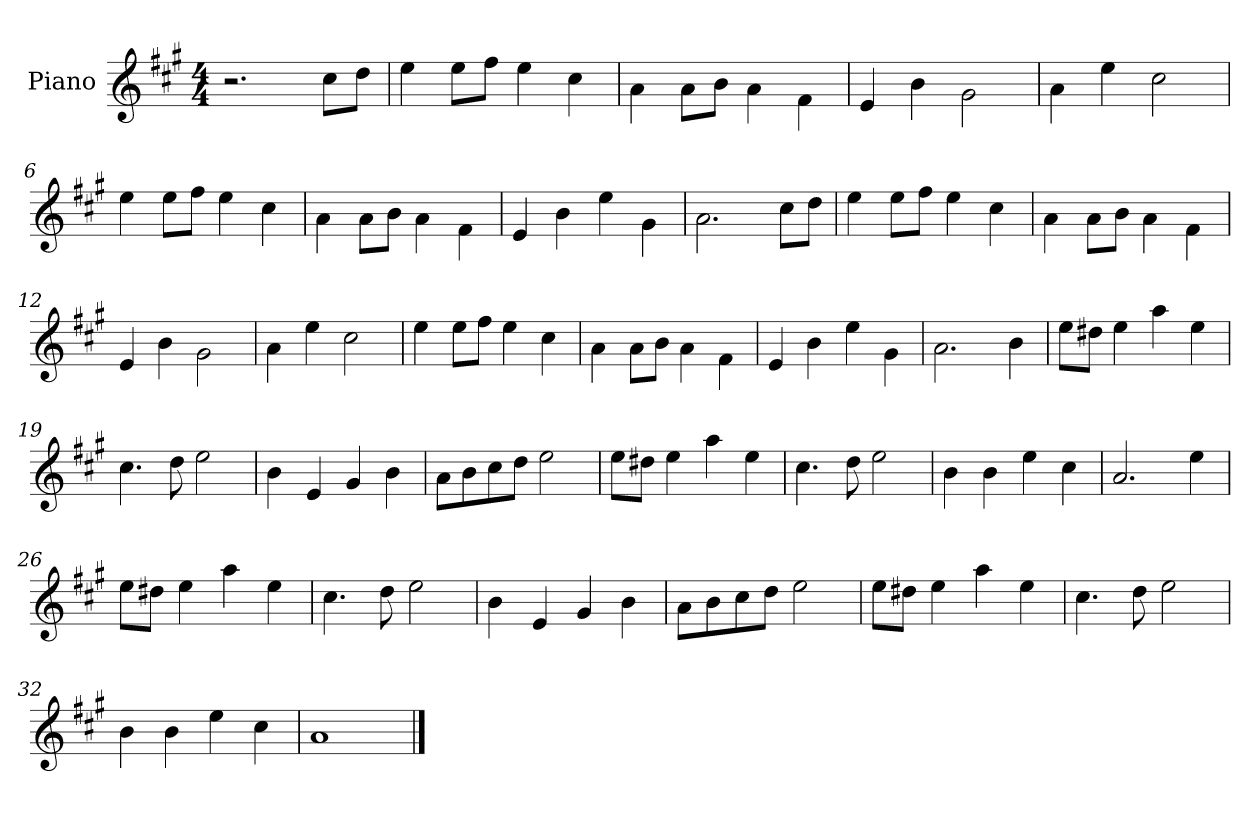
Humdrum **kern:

**kern
*part1
*staff1
*I"Piano
*I'Pno
*clefG2
*k[f#c#g#]
*M4/4
=1
2.r
8cc#\L
8dd\J
=2
4ee\
8ee\L
8ff#\J
4ee\
4cc#\
=3
4a\
8a\L
8b\J
4a\
4f#\
=4
4e/
4b\
2g#\
=5
4a\
4ee\
2cc#\
=6
4ee\
8ee\L
8ff#\J
4ee\
4cc#\
=7
4a\
8a\L
8b\J
4a\
4f#\
=8
4e/
4b\
4ee\
4g#\
=9
2.a\
8cc#\L
8dd\J
=10
4ee\
8ee\L
8ff#\J
4ee\
4cc#\
=11
4a\
8a\L
8b\J
4a\
4f#\
=12
4e/
4b\
2g#\
=13
4a\
4ee\
2cc#\
=14
4ee\
8ee\L
8ff#\J
4ee\
4cc#\
=15
4a\
8a\L
8b\J
4a\
4f#\
=16
4e/
4b\
4ee\
4g#\
=17
2.a\
4b\
=18
8ee\L
8dd#X\J
4ee\
4aa\
4ee\
=19
4.cc#\
8dd\
2ee\
=20
4b\
4e/
4g#/
4b\
=21
8a\L
8b\
8cc#\
8dd\J
2ee\
=22
8ee\L
8dd#X\J
4ee\
4aa\
4ee\
=23
4.cc#\
8dd\
2ee\
=24
4b\
4b\
4ee\
4cc#\
=25
2.a/
4ee\
=26
8ee\L
8dd#X\J
4ee\
4aa\
4ee\
=27
4.cc#\
8dd\
2ee\
=28
4b\
4e/
4g#/
4b\
=29
8a\L
8b\
8cc#\
8dd\J
2ee\
=30
8ee\L
8dd#X\J
4ee\
4aa\
4ee\
=31
4.cc#\
8dd\
2ee\
=32
4b\
4b\
4ee\
4cc#\
=33
1a
==
*-
